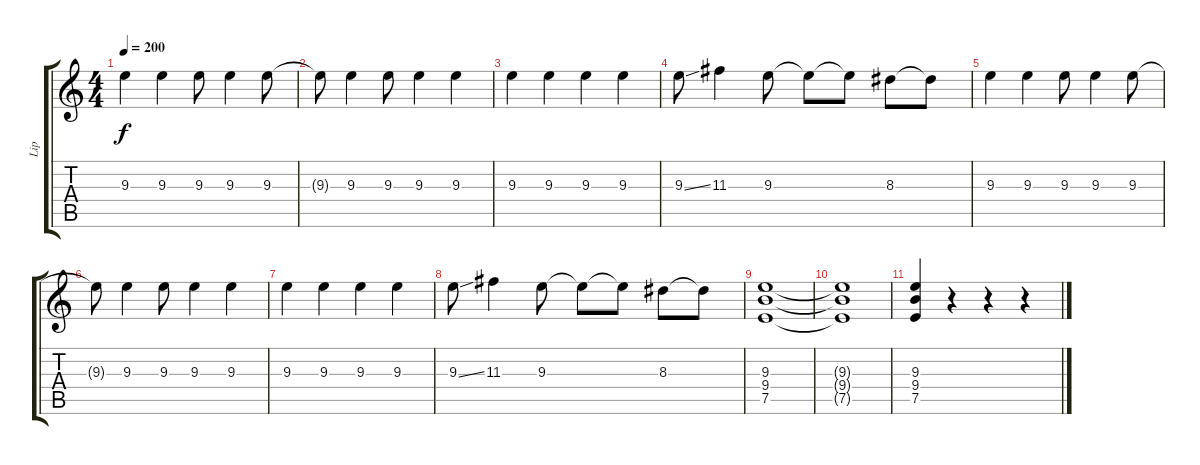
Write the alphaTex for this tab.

\track ("Lip" "Lip") {instrument distortionguitar}
\staff {score tabs}
\tuning (E4 B3 G3 D3 A2 E2) {hide}
\ts (4 4)
\tempo 200
\clef g2
\ks c
9.3.4{dy f} 9.3.4 9.3.8 9.3.4 9.3.8 |
9.3{t}.8 9.3.4 9.3.8 9.3.4 9.3.4 |
9.3.4 9.3.4 9.3.4 9.3.4 |
9.3{ss}.8 11.3.4 9.3.8 9.3{t}.8 9.3{t}.8 8.3.8 8.3{t}.8 |
9.3.4 9.3.4 9.3.8 9.3.4 9.3.8 |
9.3{t}.8 9.3.4 9.3.8 9.3.4 9.3.4 |
9.3.4 9.3.4 9.3.4 9.3.4 |
9.3{ss}.8 11.3.4 9.3.8 9.3{t}.8 9.3{t}.8 8.3.8 8.3{t}.8 |
(9.3 9.4 7.5).1 |
(9.3{t} 9.4{t} 7.5{t}).1 |
(9.3 9.4 7.5).4 r.4 r.4 r.4
